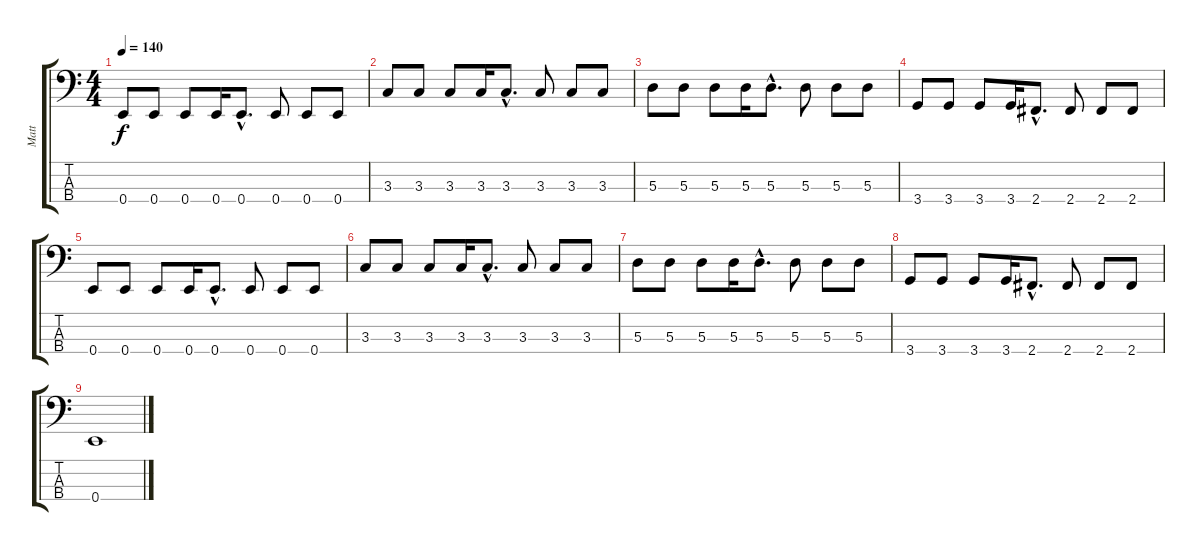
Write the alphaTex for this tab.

\track ("Matt" "Matt") {instrument electricbassfinger}
\staff {score tabs}
\tuning (G2 D2 A1 E1) {hide}
\ts (4 4)
\tempo 140
\clef f4
\ks c
0.4.8{dy f} 0.4.8 0.4.8 0.4.16 0.4{hac}.8{d} 0.4.8 0.4.8 0.4.8 |
3.3.8 3.3.8 3.3.8 3.3.16 3.3{hac}.8{d} 3.3.8 3.3.8 3.3.8 |
5.3.8 5.3.8 5.3.8 5.3.16 5.3{hac}.8{d} 5.3.8 5.3.8 5.3.8 |
3.4.8 3.4.8 3.4.8 3.4.16 2.4{hac}.8{d} 2.4.8 2.4.8 2.4.8 |
0.4.8 0.4.8 0.4.8 0.4.16 0.4{hac}.8{d} 0.4.8 0.4.8 0.4.8 |
3.3.8 3.3.8 3.3.8 3.3.16 3.3{hac}.8{d} 3.3.8 3.3.8 3.3.8 |
5.3.8 5.3.8 5.3.8 5.3.16 5.3{hac}.8{d} 5.3.8 5.3.8 5.3.8 |
3.4.8 3.4.8 3.4.8 3.4.16 2.4{hac}.8{d} 2.4.8 2.4.8 2.4.8 |
0.4.1
